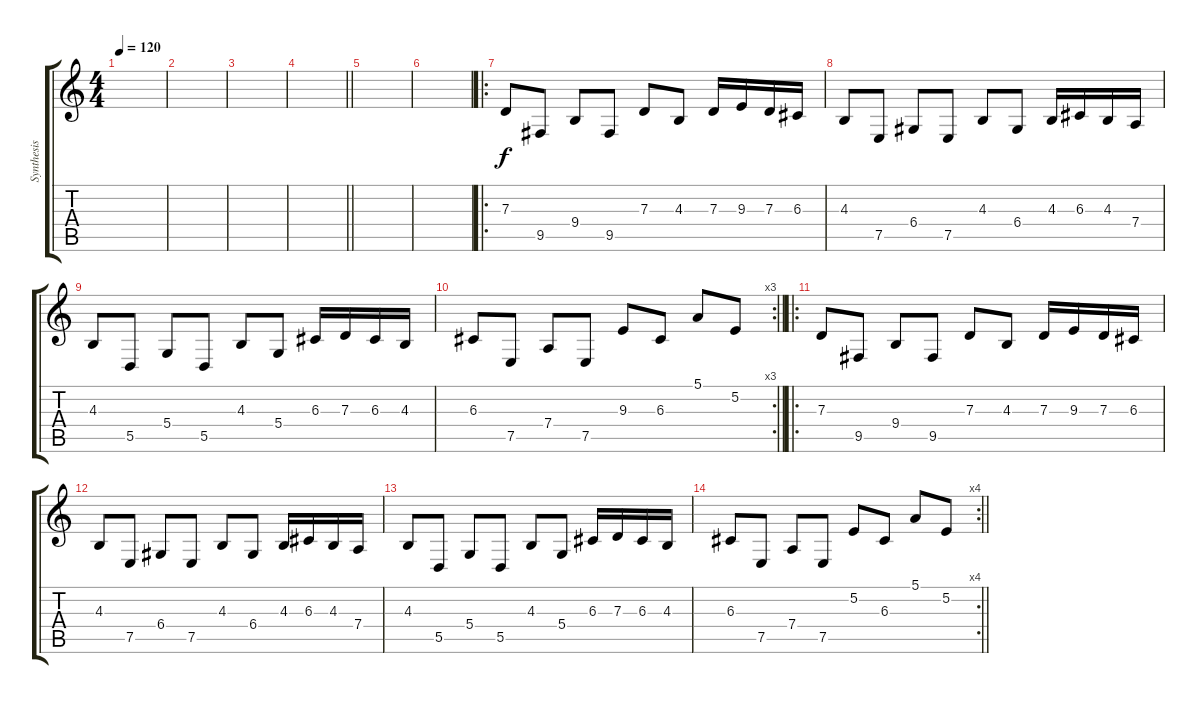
\track ("Synthesis effect" "Synthesis ") {instrument lead3calliope}
\staff {score tabs}
\tuning (E4 B3 G3 D3 A2 E2) {hide}
\ts (4 4)
\tempo 120
\clef g2
\ks c
|
|
|
\barLineRight lightlight
|
|
|
\ro
7.3.8 9.5.8 9.4.8 9.5.8 7.3.8 4.3.8 7.3.16 9.3.16 7.3.16 6.3.16 |
4.3.8 7.5.8 6.4.8 7.5.8 4.3.8 6.4.8 4.3.16 6.3.16 4.3.16 7.4.16 |
4.3.8 5.5.8 5.4.8 5.5.8 4.3.8 5.4.8 6.3.16 7.3.16 6.3.16 4.3.16 |
\rc 3
\barLineRight lightlight
6.3.8 7.5.8 7.4.8 7.5.8 9.3.8 6.3.8 5.1.8 5.2.8 |
\ro
7.3.8 9.5.8 9.4.8 9.5.8 7.3.8 4.3.8 7.3.16 9.3.16 7.3.16 6.3.16 |
4.3.8 7.5.8 6.4.8 7.5.8 4.3.8 6.4.8 4.3.16 6.3.16 4.3.16 7.4.16 |
4.3.8 5.5.8 5.4.8 5.5.8 4.3.8 5.4.8 6.3.16 7.3.16 6.3.16 4.3.16 |
\rc 4
\barLineRight lightlight
6.3.8 7.5.8 7.4.8 7.5.8 5.2.8 6.3.8 5.1.8 5.2.8
